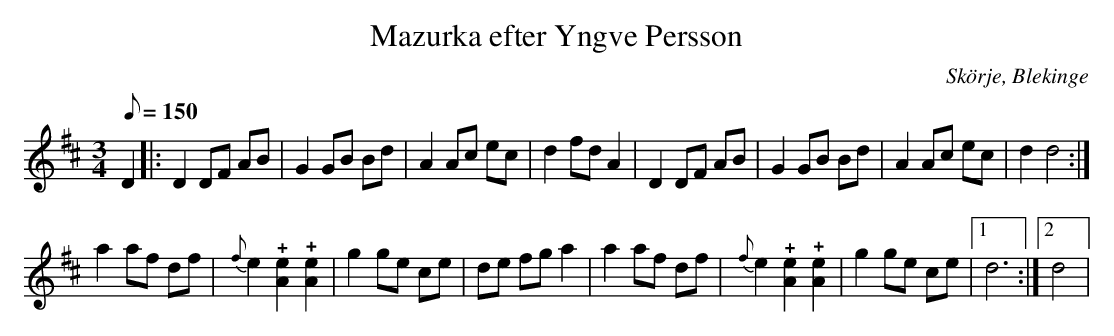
X:1
T:Mazurka efter Yngve Persson
O:Skörje, Blekinge
M:3/4
L:1/8
K:D
Q:150
D2 |: D2 DF AB | G2 GB Bd | A2 Ac ec | d2 fd A2 | D2 DF AB | G2 GB Bd | A2 Ac ec | d2 d4:|
a2 af df | {f} e2 !+![e2A2] !+![e2A2] | g2 ge ce | de fg a2 |a2 af df | {f} e2 !+![e2A2] !+![e2A2] | g2 ge ce |1 d6 :|2 d4 |
